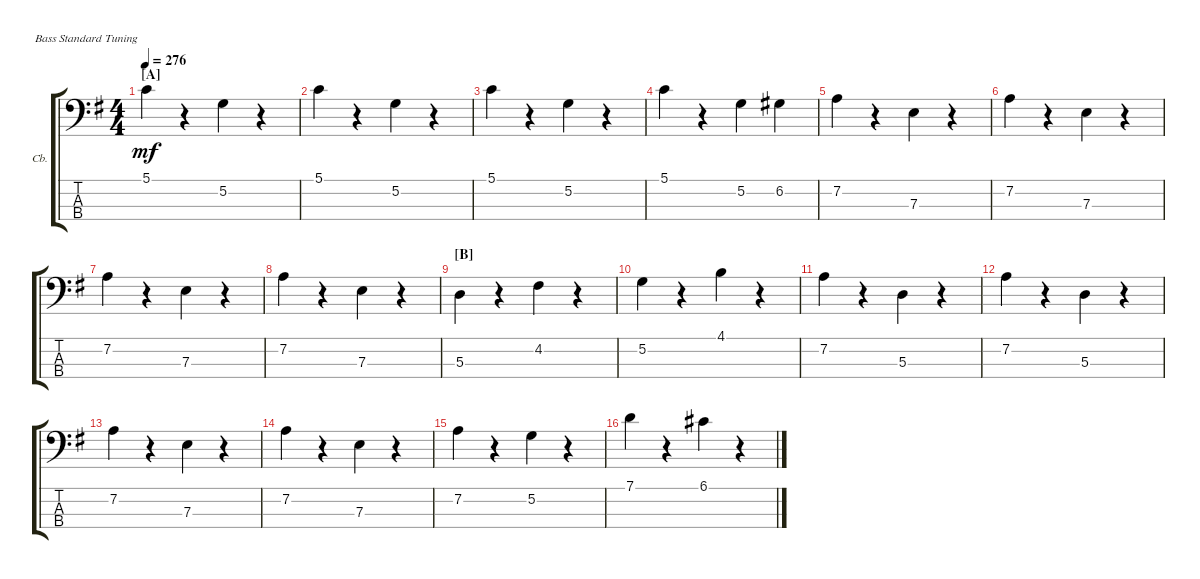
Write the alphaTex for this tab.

\defaultSystemsLayout 4
\bracketExtendMode groupsimilarinstruments
\firstSystemTrackNameOrientation horizontal
\otherSystemsTrackNameOrientation horizontal
\track ("Contrabass" "Cb.") {instrument acousticbass}
\staff {score tabs}
\tuning (G2 D2 A1 E1)
\ts (4 4)
\section ("A" "")
\tempo 276
\clef f4
\scale
0.411392
\ks g
5.1.4{dy mf instrument acousticbass} r.4 5.2.4 r.4 |
\scale
0.196203 5.1.4 r.4 5.2.4 r.4 |
\scale
0.196203 5.1.4 r.4 5.2.4 r.4 |
\scale
0.196203 5.1.4 r.4 5.2.4 6.2.4 |
\scale
0.25 7.2.4 r.4 7.3.4 r.4 |
\scale
0.25 7.2.4 r.4 7.3.4 r.4 |
\scale
0.25 7.2.4 r.4 7.3.4 r.4 |
7.2.4 r.4 7.3.4 r.4 |
\section ("B" "")
\scale
0.25 5.3.4 r.4 4.2.4 r.4 |
\scale
0.25 5.2.4 r.4 4.1.4 r.4 |
\scale
0.25 7.2.4 r.4 5.3.4 r.4 |
\scale
0.25 7.2.4 r.4 5.3.4 r.4 |
\scale
0.25 7.2.4 r.4 7.3.4 r.4 |
\scale
0.25 7.2.4 r.4 7.3.4 r.4 |
\scale
0.25 7.2.4 r.4 5.2.4 r.4 |
\scale
0.25 7.1.4 r.4 6.1.4 r.4
